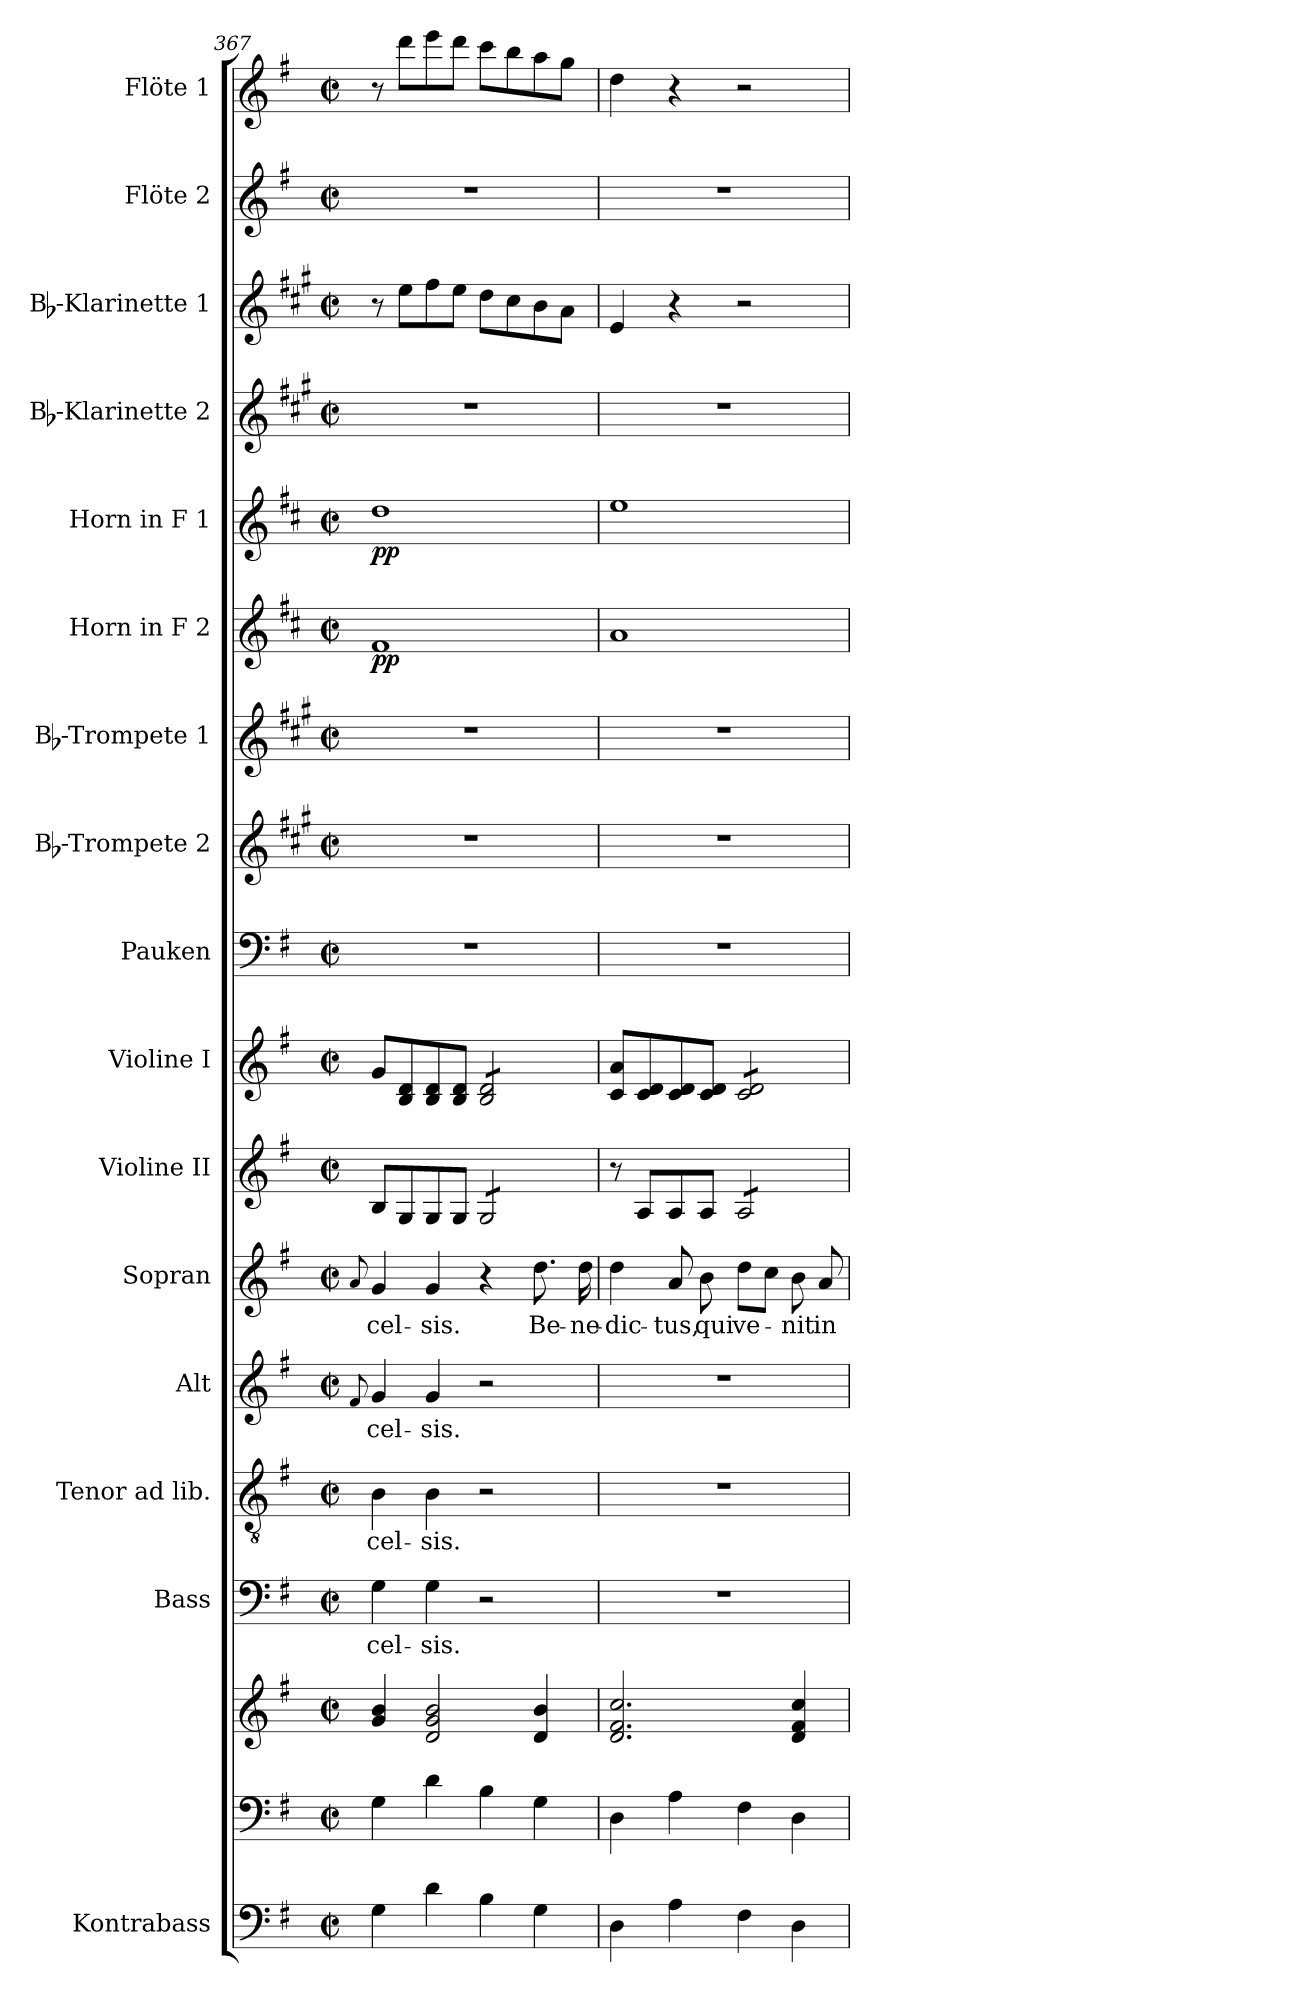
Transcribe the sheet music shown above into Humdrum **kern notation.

**kern	**kern	**kern	**kern	**text	**kern	**text	**kern	**text	**kern	**text	**kern	**kern	**kern	**kern	**kern	**kern	**dynam	**kern	**dynam	**kern	**kern	**kern	**kern
*part17	*part16	*part16	*part15	*part15	*part14	*part14	*part13	*part13	*part12	*part12	*part11	*part10	*part9	*part8	*part7	*part6	*part6	*part5	*part5	*part4	*part3	*part2	*part1
*staff18	*staff17	*staff16	*staff15	*staff15	*staff14	*staff14	*staff13	*staff13	*staff12	*staff12	*staff11	*staff10	*staff9	*staff8	*staff7	*staff6	*staff6	*staff5	*staff5	*staff4	*staff3	*staff2	*staff1
*I"Kontrabass	*	*	*I"Bass	*	*I"Tenor ad lib.	*	*I"Alt	*	*I"Sopran	*	*I"Violine II	*I"Violine I	*I"Pauken	*I"Bb-Trompete 2	*I"Bb-Trompete 1	*I"Horn in F 2	*	*I"Horn in F 1	*	*I"Bb-Klarinette 2	*I"Bb-Klarinette 1	*I"Flöte 2	*I"Flöte 1
*I'Kb.	*	*	*I'B.	*	*I'T.	*	*I'A.	*	*I'S.	*	*I'Vl. II	*I'Vl. I	*I'Pk.	*I'Bb Trp. 2	*I'Bb Trp. 1	*	*	*	*	*I'Bb Kl. 2	*I'Bb Kl. 1	*I'Fl. 2	*I'Fl. 1
*clefF4	*clefF4	*clefG2	*clefF4	*	*clefGv2	*	*clefG2	*	*clefG2	*	*clefG2	*clefG2	*clefF4	*clefG2	*clefG2	*clefG2	*	*clefG2	*	*clefG2	*clefG2	*clefG2	*clefG2
*ITrd7c12	*	*	*	*	*	*	*	*	*	*	*	*	*	*ITrd1c2	*ITrd1c2	*ITrd4c7	*	*ITrd4c7	*	*ITrd1c2	*ITrd1c2	*	*
*k[f#]	*k[f#]	*k[f#]	*k[f#]	*	*k[f#]	*	*k[f#]	*	*k[f#]	*	*k[f#]	*k[f#]	*k[f#]	*k[f#]	*k[f#]	*k[f#]	*	*k[f#]	*	*k[f#]	*k[f#]	*k[f#]	*k[f#]
*G:	*G:	*G:	*G:	*	*G:	*	*G:	*	*G:	*	*G:	*G:	*G:	*G:	*G:	*G:	*	*G:	*	*G:	*G:	*G:	*G:
*M2/2	*M2/2	*M2/2	*M2/2	*	*M2/2	*	*M2/2	*	*M2/2	*	*M2/2	*M2/2	*M2/2	*M2/2	*M2/2	*M2/2	*	*M2/2	*	*M2/2	*M2/2	*M2/2	*M2/2
*met(c|)	*met(c|)	*met(c|)	*met(c|)	*	*met(c|)	*	*met(c|)	*	*met(c|)	*	*met(c|)	*met(c|)	*met(c|)	*met(c|)	*met(c|)	*met(c|)	*	*met(c|)	*	*met(c|)	*met(c|)	*met(c|)	*met(c|)
=367	=367	=367	=367	=367	=367	=367	=367	=367	=367	=367	=367	=367	=367	=367	=367	=367	=367	=367	=367	=367	=367	=367	=367
.	.	.	.	.	.	.	8qqf#/	.	8qqa/	.	.	.	.	.	.	.	.	.	.	.	.	.	.
!	!	!	!	!LO:LY:b	!	!LO:LY:b	!	!LO:LY:b	!	!LO:LY:b	!	!	!	!	!	!	!LO:DY:b	!	!LO:DY:b	!	!	!	!
4GG\	4G\	4g/ 4b/	4G\	-cel-	4B\	-cel-	4g/	-cel-	4g/	-cel-	8B/L	8g/L	1r	1r	1r	1B	pp	1g	pp	1r	8r	1r	8r
.	.	.	.	.	.	.	.	.	.	.	8G/	8B/ 8d/	.	.	.	.	.	.	.	.	8dd\L	.	8ddd\L
!	!	!	!	!LO:LY:b	!	!LO:LY:b	!	!LO:LY:b	!	!LO:LY:b	!	!	!	!	!	!	!	!	!	!	!	!	!
4D\	4d\	2d/ 2g/ 2b/	4G\	-sis.	4B\	-sis.	4g/	-sis.	4g/	-sis.	8G/	8B/ 8d/	.	.	.	.	.	.	.	.	8ee\	.	8eee\
.	.	.	.	.	.	.	.	.	.	.	8G/J	8B/ 8d/J	.	.	.	.	.	.	.	.	8dd\J	.	8ddd\J
*	*	*	*	*	*	*	*	*	*	*	*tremolo	*	*	*	*	*	*	*	*	*	*	*	*
*	*	*	*	*	*	*	*	*	*	*	*	*tremolo	*	*	*	*	*	*	*	*	*	*	*
4BB\	4B\	.	2r	.	2r	.	2r	.	4r	.	8G/L	8B/ 8d/L	.	.	.	.	.	.	.	.	8cc\L	.	8ccc\L
.	.	.	.	.	.	.	.	.	.	.	8G/	8B/ 8d/	.	.	.	.	.	.	.	.	8b\	.	8bb\
!	!	!	!	!	!	!	!	!	!	!LO:LY:b	!	!	!	!	!	!	!	!	!	!	!	!	!
4GG\	4G\	4d/ 4b/	.	.	.	.	.	.	8.dd\	Be-	8G/	8B/ 8d/	.	.	.	.	.	.	.	.	8a\	.	8aa\
.	.	.	.	.	.	.	.	.	.	.	8G/J	8B/ 8d/J	.	.	.	.	.	.	.	.	8g\J	.	8gg\J
*	*	*	*	*	*	*	*	*	*	*	*	*Xtremolo	*	*	*	*	*	*	*	*	*	*	*
*	*	*	*	*	*	*	*	*	*	*	*Xtremolo	*	*	*	*	*	*	*	*	*	*	*	*
!	!	!	!	!	!	!	!	!	!	!LO:LY:b	!	!	!	!	!	!	!	!	!	!	!	!	!
.	.	.	.	.	.	.	.	.	16dd\	-ne-	.	.	.	.	.	.	.	.	.	.	.	.	.
=368	=368	=368	=368	=368	=368	=368	=368	=368	=368	=368	=368	=368	=368	=368	=368	=368	=368	=368	=368	=368	=368	=368	=368
!	!	!	!	!	!	!	!	!	!	!LO:LY:b	!	!	!	!	!	!	!	!	!	!	!	!	!
4DD\	4D\	2.d/ 2.f#/ 2.cc/	1r	.	1r	.	1r	.	4dd\	-dic-	8r	8c/ 8a/L	1r	1r	1r	1d	.	1a	.	1r	4d/	1r	4dd\
.	.	.	.	.	.	.	.	.	.	.	8A/L	8c/ 8d/	.	.	.	.	.	.	.	.	.	.	.
!	!	!	!	!	!	!	!	!	!	!LO:LY:b	!	!	!	!	!	!	!	!	!	!	!	!	!
4AA\	4A\	.	.	.	.	.	.	.	8a/	-tus,	8A/	8c/ 8d/	.	.	.	.	.	.	.	.	4r	.	4r
!	!	!	!	!	!	!	!	!	!	!LO:LY:b	!	!	!	!	!	!	!	!	!	!	!	!	!
.	.	.	.	.	.	.	.	.	8b\	qui	8A/J	8c/ 8d/J	.	.	.	.	.	.	.	.	.	.	.
!	!	!	!	!	!	!	!	!	!	!LO:LY:b	!	!	!	!	!	!	!	!	!	!	!	!	!
*	*	*	*	*	*	*	*	*	*	*	*tremolo	*	*	*	*	*	*	*	*	*	*	*	*
*	*	*	*	*	*	*	*	*	*	*	*	*tremolo	*	*	*	*	*	*	*	*	*	*	*
4FF#\	4F#\	.	.	.	.	.	.	.	8dd\L	ve-	8A/L	8c/ 8d/L	.	.	.	.	.	.	.	.	2r	.	2r
.	.	.	.	.	.	.	.	.	8cc\J	.	8A/	8c/ 8d/	.	.	.	.	.	.	.	.	.	.	.
!	!	!	!	!	!	!	!	!	!	!LO:LY:b	!	!	!	!	!	!	!	!	!	!	!	!	!
4DD\	4D\	4d/ 4f#/ 4cc/	.	.	.	.	.	.	8b\	-nit	8A/	8c/ 8d/	.	.	.	.	.	.	.	.	.	.	.
!	!	!	!	!	!	!	!	!	!	!LO:LY:b	!	!	!	!	!	!	!	!	!	!	!	!	!
.	.	.	.	.	.	.	.	.	8a/	in	8A/J	8c/ 8d/J	.	.	.	.	.	.	.	.	.	.	.
*	*	*	*	*	*	*	*	*	*	*	*	*Xtremolo	*	*	*	*	*	*	*	*	*	*	*
*	*	*	*	*	*	*	*	*	*	*	*Xtremolo	*	*	*	*	*	*	*	*	*	*	*	*
=	=	=	=	=	=	=	=	=	=	=	=	=	=	=	=	=	=	=	=	=	=	=	=
*-	*-	*-	*-	*-	*-	*-	*-	*-	*-	*-	*-	*-	*-	*-	*-	*-	*-	*-	*-	*-	*-	*-	*-
